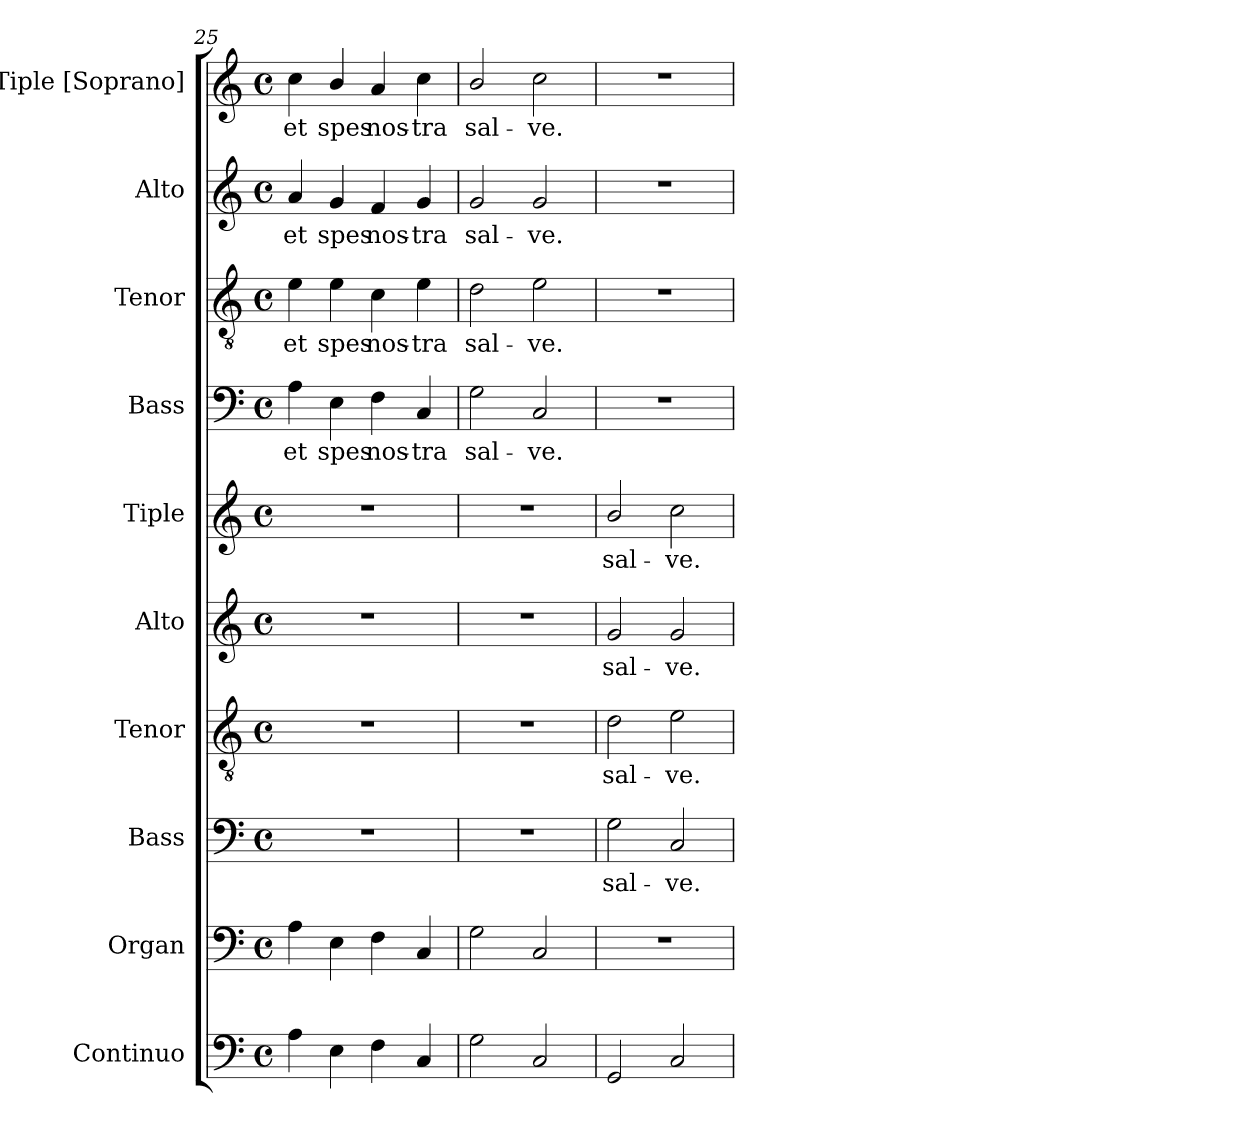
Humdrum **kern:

**kern	**kern	**kern	**text	**kern	**text	**kern	**text	**kern	**text	**kern	**text	**kern	**text	**kern	**text	**kern	**text
*part10	*part9	*part8	*part8	*part7	*part7	*part6	*part6	*part5	*part5	*part4	*part4	*part3	*part3	*part2	*part2	*part1	*part1
*staff10	*staff9	*staff8	*staff8	*staff7	*staff7	*staff6	*staff6	*staff5	*staff5	*staff4	*staff4	*staff3	*staff3	*staff2	*staff2	*staff1	*staff1
*I"Continuo	*I"Organ	*I"Bass	*	*I"Tenor	*	*I"Alto	*	*I"Tiple	*	*I"Bass	*	*I"Tenor	*	*I"Alto	*	*I"Tiple [Soprano]	*
*I'Cont.	*I'Org.	*I'B.	*	*I'T.	*	*I'A.	*	*	*	*I'B.	*	*I'T.	*	*I'A.	*	*I'S.	*
*clefF4	*clefF4	*clefF4	*	*clefGv2	*	*clefG2	*	*clefG2	*	*clefF4	*	*clefGv2	*	*clefG2	*	*clefG2	*
*	*	*	*	*ITrd7c12	*	*	*	*	*	*	*	*ITrd7c12	*	*	*	*	*
*k[]	*k[]	*k[]	*	*k[]	*	*k[]	*	*k[]	*	*k[]	*	*k[]	*	*k[]	*	*k[]	*
*C:	*C:	*C:	*	*C:	*	*C:	*	*C:	*	*C:	*	*C:	*	*C:	*	*C:	*
*M4/4	*M4/4	*M4/4	*	*M4/4	*	*M4/4	*	*M4/4	*	*M4/4	*	*M4/4	*	*M4/4	*	*M4/4	*
*met(c)	*met(c)	*met(c)	*	*met(c)	*	*met(c)	*	*met(c)	*	*met(c)	*	*met(c)	*	*met(c)	*	*met(c)	*
=25	=25	=25	=25	=25	=25	=25	=25	=25	=25	=25	=25	=25	=25	=25	=25	=25	=25
!	!	!	!	!	!	!	!	!	!	!	!LO:LY:b:color=#000000	!	!	!	!	!	!
!	!	!	!	!	!	!	!	!	!	!	!	!	!LO:LY:b:color=#000000	!	!	!	!
!	!	!	!	!	!	!	!	!	!	!	!	!	!	!	!LO:LY:b:color=#000000	!	!
!	!	!	!	!	!	!	!	!	!	!	!	!	!	!	!	!	!LO:LY:b:color=#000000
4Ai\	4Ai\	1r	.	1r	.	1r	.	1r	.	4Ai\	et	4Ei\	et	4ai/	et	4cci\	et
!	!	!	!	!	!	!	!	!	!	!	!LO:LY:b:color=#000000	!	!	!	!	!	!
!	!	!	!	!	!	!	!	!	!	!	!	!	!LO:LY:b:color=#000000	!	!	!	!
!	!	!	!	!	!	!	!	!	!	!	!	!	!	!	!LO:LY:b:color=#000000	!	!
!	!	!	!	!	!	!	!	!	!	!	!	!	!	!	!	!	!LO:LY:b:color=#000000
4Ei\	4Ei\	.	.	.	.	.	.	.	.	4Ei\	spes	4Ei\	spes	4gi/	spes	4bi/	spes
!	!	!	!	!	!	!	!	!	!	!	!LO:LY:b:color=#000000	!	!	!	!	!	!
!	!	!	!	!	!	!	!	!	!	!	!	!	!LO:LY:b:color=#000000	!	!	!	!
!	!	!	!	!	!	!	!	!	!	!	!	!	!	!	!LO:LY:b:color=#000000	!	!
!	!	!	!	!	!	!	!	!	!	!	!	!	!	!	!	!	!LO:LY:b:color=#000000
4Fi\	4Fi\	.	.	.	.	.	.	.	.	4Fi\	nos-	4Ci\	nos-	4fi/	nos-	4ai/	nos-
!	!	!	!	!	!	!	!	!	!	!	!LO:LY:b:color=#000000	!	!	!	!	!	!
!	!	!	!	!	!	!	!	!	!	!	!	!	!LO:LY:b:color=#000000	!	!	!	!
!	!	!	!	!	!	!	!	!	!	!	!	!	!	!	!LO:LY:b:color=#000000	!	!
!	!	!	!	!	!	!	!	!	!	!	!	!	!	!	!	!	!LO:LY:b:color=#000000
4Ci/	4Ci/	.	.	.	.	.	.	.	.	4Ci/	-tra	4Ei\	-tra	4gi/	-tra	4cci\	-tra
=26	=26	=26	=26	=26	=26	=26	=26	=26	=26	=26	=26	=26	=26	=26	=26	=26	=26
!	!	!	!	!	!	!	!	!	!	!	!LO:LY:b:color=#000000	!	!	!	!	!	!
!	!	!	!	!	!	!	!	!	!	!	!	!	!LO:LY:b:color=#000000	!	!	!	!
!	!	!	!	!	!	!	!	!	!	!	!	!	!	!	!LO:LY:b:color=#000000	!	!
!	!	!	!	!	!	!	!	!	!	!	!	!	!	!	!	!	!LO:LY:b:color=#000000
2Gi\	2Gi\	1r	.	1r	.	1r	.	1r	.	2Gi\	sal-	2Di\	sal-	2gi/	sal-	2bi/	sal-
!	!	!	!	!	!	!	!	!	!	!	!LO:LY:b:color=#000000	!	!	!	!	!	!
!	!	!	!	!	!	!	!	!	!	!	!	!	!LO:LY:b:color=#000000	!	!	!	!
!	!	!	!	!	!	!	!	!	!	!	!	!	!	!	!LO:LY:b:color=#000000	!	!
!	!	!	!	!	!	!	!	!	!	!	!	!	!	!	!	!	!LO:LY:b:color=#000000
2Ci/	2Ci/	.	.	.	.	.	.	.	.	2Ci/	-ve.	2Ei\	-ve.	2gi/	-ve.	2cci\	-ve.
=27	=27	=27	=27	=27	=27	=27	=27	=27	=27	=27	=27	=27	=27	=27	=27	=27	=27
!	!	!	!LO:LY:b:color=#000000	!	!	!	!	!	!	!	!	!	!	!	!	!	!
!	!	!	!	!	!LO:LY:b:color=#000000	!	!	!	!	!	!	!	!	!	!	!	!
!	!	!	!	!	!	!	!LO:LY:b:color=#000000	!	!	!	!	!	!	!	!	!	!
!	!	!	!	!	!	!	!	!	!LO:LY:b:color=#000000	!	!	!	!	!	!	!	!
2GGi/	1r	2Gi\	sal-	2Di\	sal-	2gi/	sal-	2bi/	sal-	1r	.	1r	.	1r	.	1r	.
!	!	!	!LO:LY:b:color=#000000	!	!	!	!	!	!	!	!	!	!	!	!	!	!
!	!	!	!	!	!LO:LY:b:color=#000000	!	!	!	!	!	!	!	!	!	!	!	!
!	!	!	!	!	!	!	!LO:LY:b:color=#000000	!	!	!	!	!	!	!	!	!	!
!	!	!	!	!	!	!	!	!	!LO:LY:b:color=#000000	!	!	!	!	!	!	!	!
2Ci/	.	2Ci/	-ve.	2Ei\	-ve.	2gi/	-ve.	2cci\	-ve.	.	.	.	.	.	.	.	.
=	=	=	=	=	=	=	=	=	=	=	=	=	=	=	=	=	=
*-	*-	*-	*-	*-	*-	*-	*-	*-	*-	*-	*-	*-	*-	*-	*-	*-	*-
